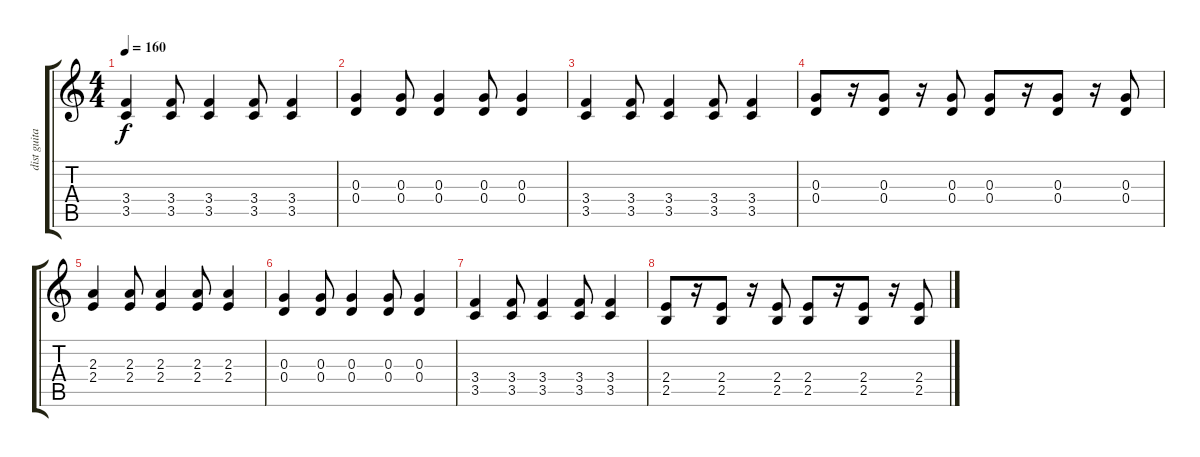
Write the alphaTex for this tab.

\track ("dist guitar" "dist guita") {instrument distortionguitar}
\staff {score tabs}
\tuning (E4 B3 G3 D3 A2 E2) {hide}
\ts (4 4)
\tempo 160
\clef g2
\ks c
(3.4 3.5).4{dy f} (3.4 3.5).8 (3.4 3.5).4 (3.4 3.5).8 (3.4 3.5).4 |
(0.3 0.4).4 (0.3 0.4).8 (0.3 0.4).4 (0.3 0.4).8 (0.3 0.4).4 |
(3.4 3.5).4 (3.4 3.5).8 (3.4 3.5).4 (3.4 3.5).8 (3.4 3.5).4 |
(0.3 0.4).8 r.16 (0.3 0.4).8 r.16 (0.3 0.4).8 (0.3 0.4).8 r.16 (0.3 0.4).8 r.16 (0.3 0.4).8 |
(2.3 2.4).4 (2.3 2.4).8 (2.3 2.4).4 (2.3 2.4).8 (2.3 2.4).4 |
(0.3 0.4).4 (0.3 0.4).8 (0.3 0.4).4 (0.3 0.4).8 (0.3 0.4).4 |
(3.4 3.5).4 (3.4 3.5).8 (3.4 3.5).4 (3.4 3.5).8 (3.4 3.5).4 |
(2.4 2.5).8 r.16 (2.4 2.5).8 r.16 (2.4 2.5).8 (2.4 2.5).8 r.16 (2.4 2.5).8 r.16 (2.4 2.5).8
